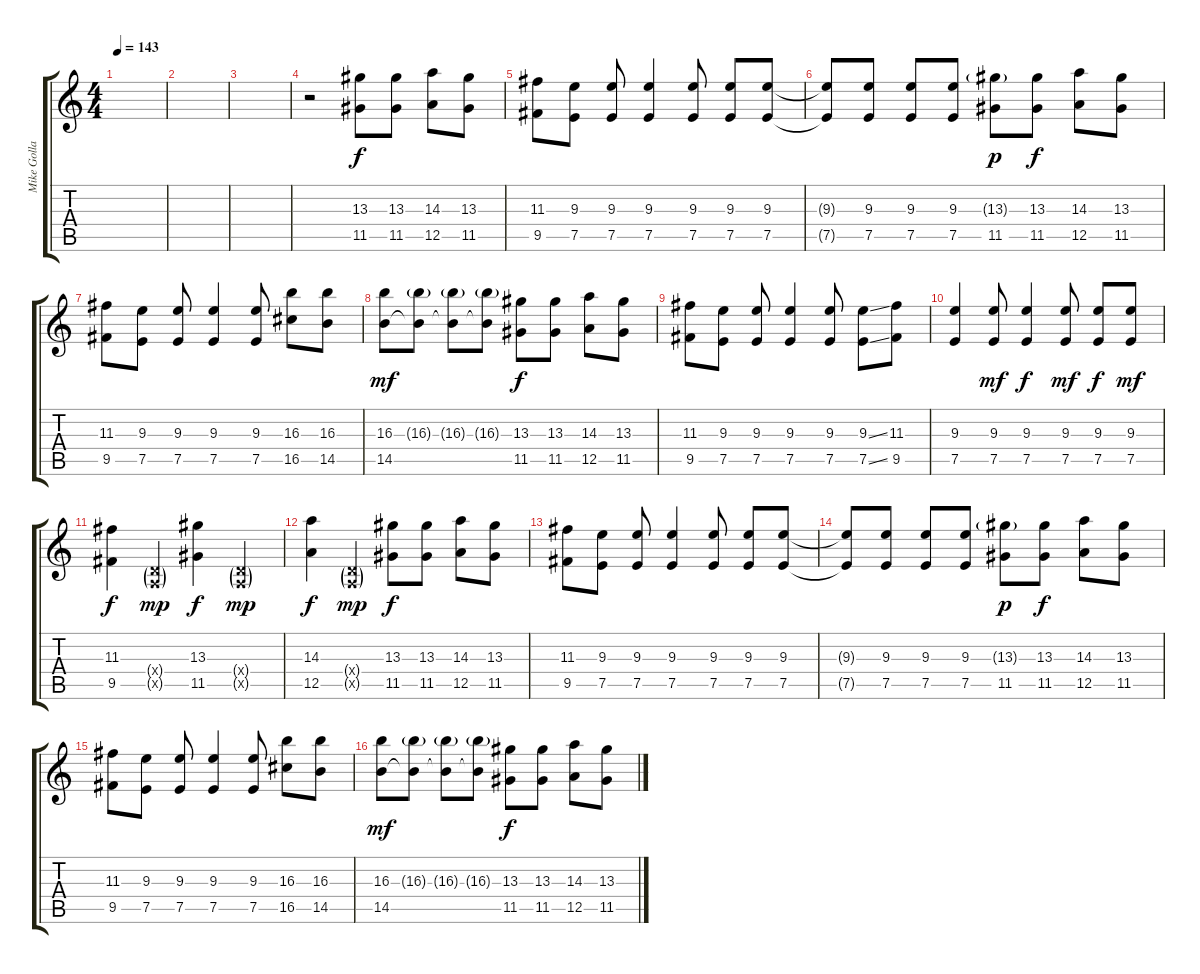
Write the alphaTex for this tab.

\track ("Mike Golla - Guitar 2" "Mike Golla") {instrument distortionguitar}
\staff {score tabs}
\tuning (E4 B3 G3 D3 A2 E2) {hide}
\ts (4 4)
\tempo 143
\clef g2
\ks c
|
|
|
r.2 (13.3 11.5).8{dy f} (13.3 11.5).8 (14.3 12.5).8 (13.3 11.5).8 |
(11.3 9.5).8 (9.3 7.5).8 (9.3 7.5).8 (9.3 7.5).4 (9.3 7.5).8 (9.3 7.5).8 (9.3 7.5).8 |
(9.3{t} 7.5{t}).8 (9.3 7.5).8 (9.3 7.5).8 (9.3 7.5).8 (13.3{g} 11.5).8{dy p} (13.3 11.5).8{dy f} (14.3 12.5).8 (13.3 11.5).8 |
(11.3 9.5).8 (9.3 7.5).8 (9.3 7.5).8 (9.3 7.5).4 (9.3 7.5).8 (16.3 16.5).8 (16.3 14.5).8 |
(16.3 14.5).8{dy mf} (16.3{g} 14.5{t}).8 (16.3{g} 14.5{t}).8 (16.3{g} 14.5{t}).8 (13.3 11.5).8{dy f} (13.3 11.5).8 (14.3 12.5).8 (13.3 11.5).8 |
(11.3 9.5).8 (9.3 7.5).8 (9.3 7.5).8 (9.3 7.5).4 (9.3 7.5).8 (9.3{ss} 7.5{ss}).8 (11.3 9.5).8 |
(9.3 7.5).4 (9.3 7.5).8{dy mf} (9.3 7.5).4{dy f} (9.3 7.5).8{dy mf} (9.3 7.5).8{dy f} (9.3 7.5).8{dy mf} |
(11.3 9.5).4{dy f} (0.4{g x} 0.5{g x}).4{dy mp} (13.3 11.5).4{dy f} (0.4{g x} 0.5{g x}).4{dy mp} |
(14.3 12.5).4{dy f} (0.4{g x} 0.5{g x}).4{dy mp} (13.3 11.5).8{dy f} (13.3 11.5).8 (14.3 12.5).8 (13.3 11.5).8 |
(11.3 9.5).8 (9.3 7.5).8 (9.3 7.5).8 (9.3 7.5).4 (9.3 7.5).8 (9.3 7.5).8 (9.3 7.5).8 |
(9.3{t} 7.5{t}).8 (9.3 7.5).8 (9.3 7.5).8 (9.3 7.5).8 (13.3{g} 11.5).8{dy p} (13.3 11.5).8{dy f} (14.3 12.5).8 (13.3 11.5).8 |
(11.3 9.5).8 (9.3 7.5).8 (9.3 7.5).8 (9.3 7.5).4 (9.3 7.5).8 (16.3 16.5).8 (16.3 14.5).8 |
(16.3 14.5).8{dy mf} (16.3{g} 14.5{t}).8 (16.3{g} 14.5{t}).8 (16.3{g} 14.5{t}).8 (13.3 11.5).8{dy f} (13.3 11.5).8 (14.3 12.5).8 (13.3 11.5).8
